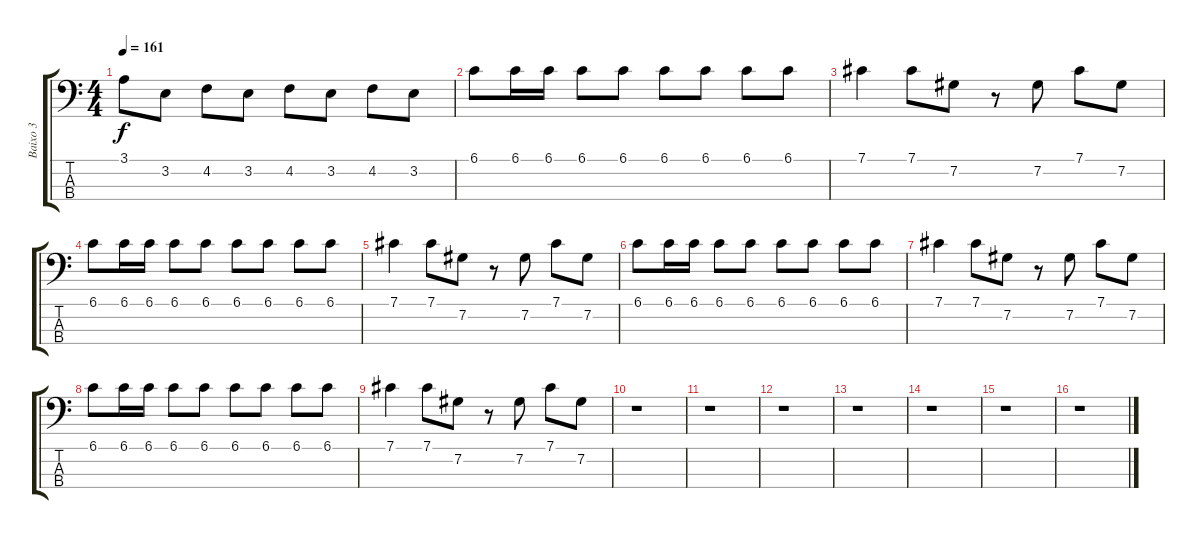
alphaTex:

\track ("Baixo 3" "Baixo 3") {instrument electricbassfinger}
\staff {score tabs}
\tuning (Gb2 Db2 Ab1 Eb1) {hide}
\ts (4 4)
\tempo 161
\clef f4
\ks c
3.1.8{dy f} 3.2.8 4.2.8 3.2.8 4.2.8 3.2.8 4.2.8 3.2.8 |
6.1.8 6.1.16 6.1.16 6.1.8 6.1.8 6.1.8 6.1.8 6.1.8 6.1.8 |
7.1.4 7.1.8 7.2.8 r.8 7.2.8 7.1.8 7.2.8 |
6.1.8 6.1.16 6.1.16 6.1.8 6.1.8 6.1.8 6.1.8 6.1.8 6.1.8 |
7.1.4 7.1.8 7.2.8 r.8 7.2.8 7.1.8 7.2.8 |
6.1.8 6.1.16 6.1.16 6.1.8 6.1.8 6.1.8 6.1.8 6.1.8 6.1.8 |
7.1.4 7.1.8 7.2.8 r.8 7.2.8 7.1.8 7.2.8 |
6.1.8 6.1.16 6.1.16 6.1.8 6.1.8 6.1.8 6.1.8 6.1.8 6.1.8 |
7.1.4 7.1.8 7.2.8 r.8 7.2.8 7.1.8 7.2.8 |
r.1 |
r.1 |
r.1 |
r.1 |
r.1 |
r.1 |
r.1
